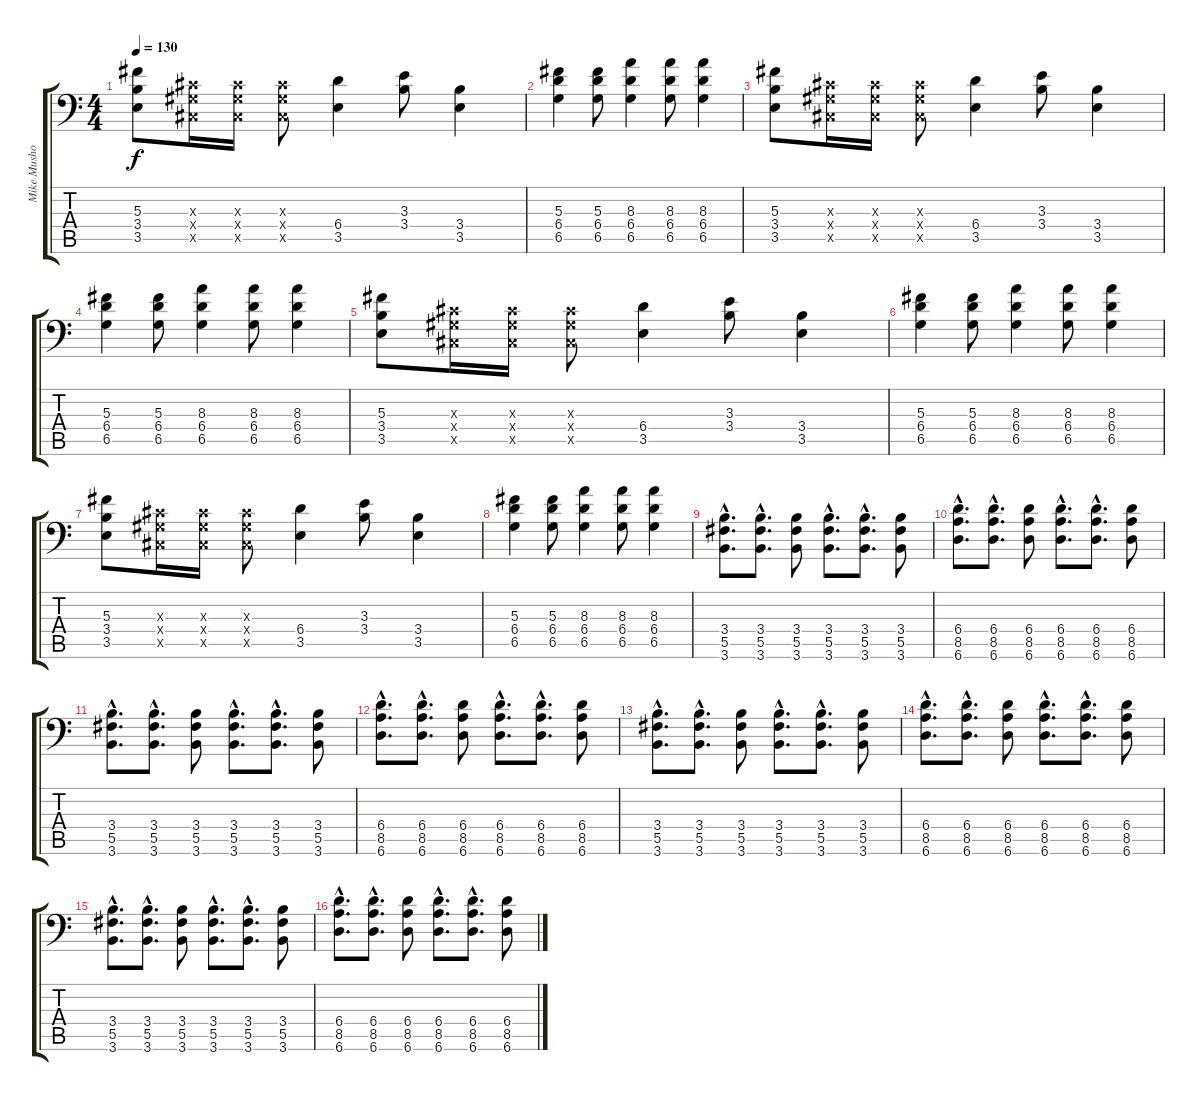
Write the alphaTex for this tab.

\track ("Mike Mushok - Guitar" "Mike Musho") {instrument overdrivenguitar}
\staff {score tabs}
\tuning (Bb3 Gb3 Db3 Ab2 Db2 Ab1) {hide}
\ts (4 4)
\tempo 130
\clef f4
\ks c
(5.3 3.4 3.5).8{dy f} (0.3{x} 0.4{x} 0.5{x}).16 (0.3{x} 0.4{x} 0.5{x}).16 (0.3{x} 0.4{x} 0.5{x}).8 (6.4 3.5).4 (3.3 3.4).8 (3.4 3.5).4 |
(5.3 6.4 6.5).4 (5.3 6.4 6.5).8 (8.3 6.4 6.5).4 (8.3 6.4 6.5).8 (8.3 6.4 6.5).4 |
(5.3 3.4 3.5).8 (0.3{x} 0.4{x} 0.5{x}).16 (0.3{x} 0.4{x} 0.5{x}).16 (0.3{x} 0.4{x} 0.5{x}).8 (6.4 3.5).4 (3.3 3.4).8 (3.4 3.5).4 |
(5.3 6.4 6.5).4 (5.3 6.4 6.5).8 (8.3 6.4 6.5).4 (8.3 6.4 6.5).8 (8.3 6.4 6.5).4 |
(5.3 3.4 3.5).8 (0.3{x} 0.4{x} 0.5{x}).16 (0.3{x} 0.4{x} 0.5{x}).16 (0.3{x} 0.4{x} 0.5{x}).8 (6.4 3.5).4 (3.3 3.4).8 (3.4 3.5).4 |
(5.3 6.4 6.5).4 (5.3 6.4 6.5).8 (8.3 6.4 6.5).4 (8.3 6.4 6.5).8 (8.3 6.4 6.5).4 |
(5.3 3.4 3.5).8 (0.3{x} 0.4{x} 0.5{x}).16 (0.3{x} 0.4{x} 0.5{x}).16 (0.3{x} 0.4{x} 0.5{x}).8 (6.4 3.5).4 (3.3 3.4).8 (3.4 3.5).4 |
(5.3 6.4 6.5).4 (5.3 6.4 6.5).8 (8.3 6.4 6.5).4 (8.3 6.4 6.5).8 (8.3 6.4 6.5).4 |
(3.4{hac} 5.5{hac} 3.6{hac}).8{d} (3.4{hac} 5.5{hac} 3.6{hac}).8{d} (3.4 5.5 3.6).8 (3.4{hac} 5.5{hac} 3.6{hac}).8{d} (3.4{hac} 5.5{hac} 3.6{hac}).8{d} (3.4 5.5 3.6).8 |
(6.4{hac} 8.5{hac} 6.6{hac}).8{d} (6.4{hac} 8.5{hac} 6.6{hac}).8{d} (6.4 8.5 6.6).8 (6.4{hac} 8.5{hac} 6.6{hac}).8{d} (6.4{hac} 8.5{hac} 6.6{hac}).8{d} (6.4 8.5 6.6).8 |
(3.4{hac} 5.5{hac} 3.6{hac}).8{d} (3.4{hac} 5.5{hac} 3.6{hac}).8{d} (3.4 5.5 3.6).8 (3.4{hac} 5.5{hac} 3.6{hac}).8{d} (3.4{hac} 5.5{hac} 3.6{hac}).8{d} (3.4 5.5 3.6).8 |
(6.4{hac} 8.5{hac} 6.6{hac}).8{d} (6.4{hac} 8.5{hac} 6.6{hac}).8{d} (6.4 8.5 6.6).8 (6.4{hac} 8.5{hac} 6.6{hac}).8{d} (6.4{hac} 8.5{hac} 6.6{hac}).8{d} (6.4 8.5 6.6).8 |
(3.4{hac} 5.5{hac} 3.6{hac}).8{d} (3.4{hac} 5.5{hac} 3.6{hac}).8{d} (3.4 5.5 3.6).8 (3.4{hac} 5.5{hac} 3.6{hac}).8{d} (3.4{hac} 5.5{hac} 3.6{hac}).8{d} (3.4 5.5 3.6).8 |
(6.4{hac} 8.5{hac} 6.6{hac}).8{d} (6.4{hac} 8.5{hac} 6.6{hac}).8{d} (6.4 8.5 6.6).8 (6.4{hac} 8.5{hac} 6.6{hac}).8{d} (6.4{hac} 8.5{hac} 6.6{hac}).8{d} (6.4 8.5 6.6).8 |
(3.4{hac} 5.5{hac} 3.6{hac}).8{d} (3.4{hac} 5.5{hac} 3.6{hac}).8{d} (3.4 5.5 3.6).8 (3.4{hac} 5.5{hac} 3.6{hac}).8{d} (3.4{hac} 5.5{hac} 3.6{hac}).8{d} (3.4 5.5 3.6).8 |
(6.4{hac} 8.5{hac} 6.6{hac}).8{d} (6.4{hac} 8.5{hac} 6.6{hac}).8{d} (6.4 8.5 6.6).8 (6.4{hac} 8.5{hac} 6.6{hac}).8{d} (6.4{hac} 8.5{hac} 6.6{hac}).8{d} (6.4 8.5 6.6).8
